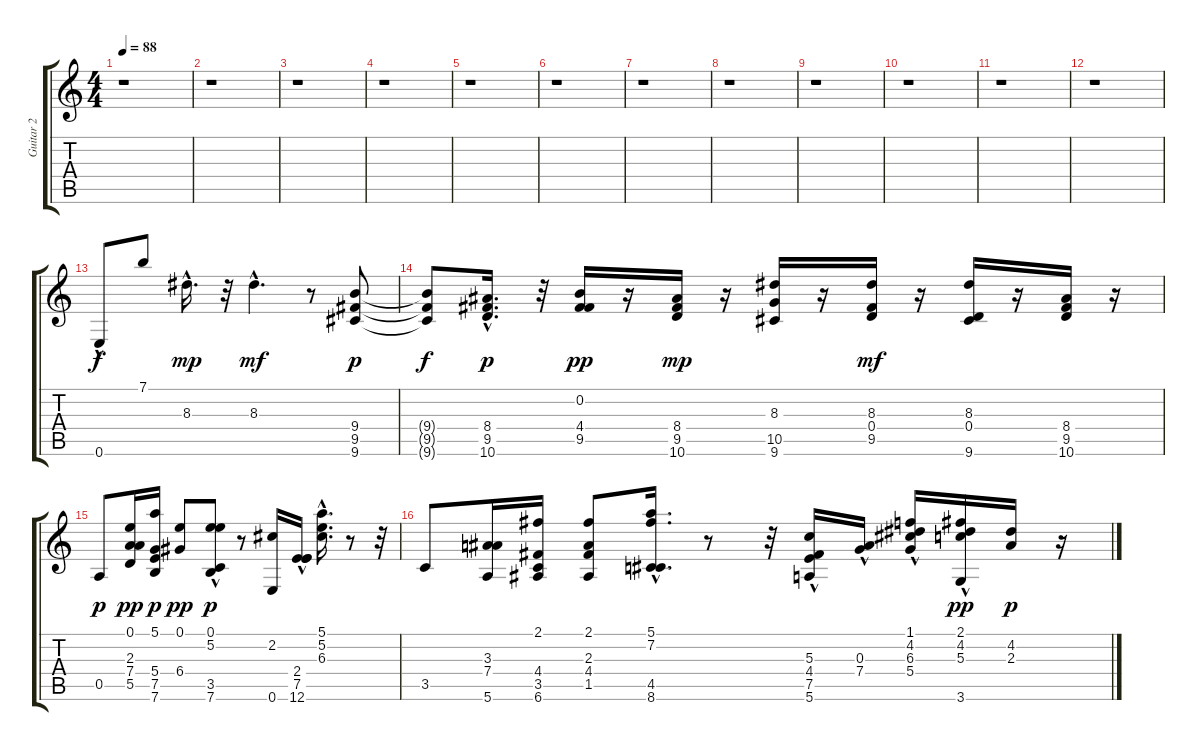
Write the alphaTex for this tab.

\track ("Guitar 2" "Guitar 2") {instrument overdrivenguitar}
\staff {score tabs}
\tuning (E4 B3 G3 D3 A2 E2) {hide}
\ts (4 4)
\tempo 88
\clef g2
\ks c
r.1{dy p} |
r.1 |
r.1 |
r.1 |
r.1 |
r.1 |
r.1 |
r.1 |
r.1 |
r.1 |
r.1 |
r.1 |
0.6{hac}.8{dy f instrument acousticguitarnylon} 7.1.8 8.3{hac}.16{d dy mp} r.32 8.3{hac}.4{d dy mf} r.8 (9.4 9.5 9.6).8{dy p} |
(9.4{t} 9.5{t} 9.6{t}).8{dy f} (8.4{hac} 9.5{hac} 10.6{hac}).16{d dy p} r.32 (0.2 4.4 9.5).16{dy pp} r.16 (8.4 9.5 10.6).16{dy mp} r.16 (8.3 10.5 9.6).16 r.16 (8.3 0.4 9.5).16{dy mf} r.16 (8.3 0.4 9.6).16 r.16 (8.4 9.5 10.6).16 r.16 |
0.5.8{dy p} (0.1 2.3 7.4 5.5).16{dy pp} (5.1 5.4 7.5 7.6).16{dy p} (0.1 6.4).8{dy pp} (0.1 5.2 3.5 7.6{hac}).8{dy p} r.8 (2.2 0.6).16 (2.4{hac} 7.5 12.6).16 (5.1{hac} 5.2{hac} 6.3).16{d} r.8 r.32 |
3.5.8 (3.3 7.4 5.6).16 (2.1 4.4 3.5 6.6).16 (2.1 2.3 4.4 1.5).8 (5.1{hac} 7.2{hac} 4.5{hac} 8.6{hac}).16{d} r.8 r.32 (5.3 4.4 7.5 5.6{hac}).16 (0.3 7.4{hac}).16 (1.1{hac} 4.2 6.3 5.4).16 (2.1 4.2 5.3{hac} 3.6).16{dy pp} (4.2 2.3).16{dy p} r.16
